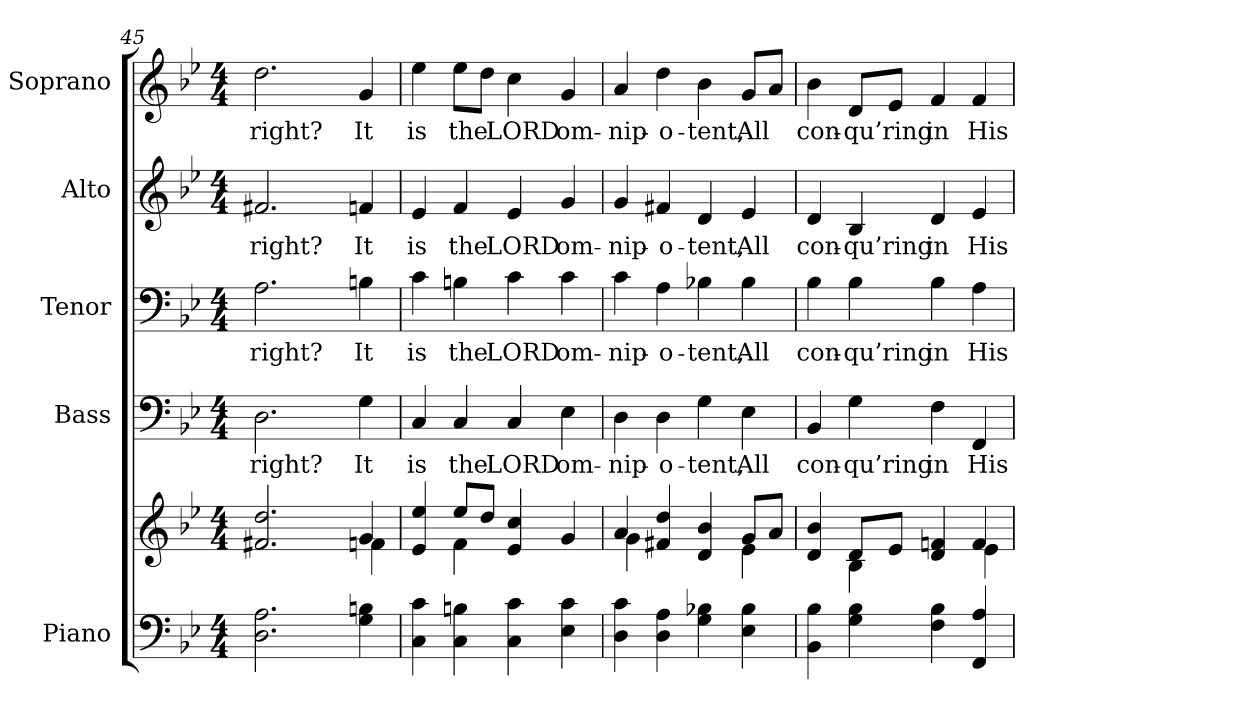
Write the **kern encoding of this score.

**kern	**kern	**kern	**text	**kern	**text	**kern	**text	**kern	**text
*part5	*part5	*part4	*part4	*part3	*part3	*part2	*part2	*part1	*part1
*staff6	*staff5	*staff4	*staff4	*staff3	*staff3	*staff2	*staff2	*staff1	*staff1
*I"Piano	*	*I"Bass	*	*I"Tenor	*	*I"Alto	*	*I"Soprano	*
*I'Pno.	*	*I'B.	*	*I'T.	*	*I'A.	*	*I'S.	*
!!LO:PB:g=z
*clefF4	*clefG2	*clefF4	*	*clefF4	*	*clefG2	*	*clefG2	*
*k[b-e-]	*k[b-e-]	*k[b-e-]	*	*k[b-e-]	*	*k[b-e-]	*	*k[b-e-]	*
*B-:	*B-:	*B-:	*	*B-:	*	*B-:	*	*B-:	*
*M4/4	*M4/4	*M4/4	*	*M4/4	*	*M4/4	*	*M4/4	*
=45	=45	=45	=45	=45	=45	=45	=45	=45	=45
*	*^	*	*	*	*	*	*	*	*
!	!	!	!	!LO:LY:b:color=#000000	!	!	!	!	!	!
!	!	!	!	!	!	!LO:LY:b:color=#000000	!	!	!	!
!	!	!	!	!	!	!	!	!LO:LY:b:color=#000000	!	!
!	!	!	!	!	!	!	!	!	!	!LO:LY:b:color=#000000
2.Di\ 2.Ai	2.f#Xi/ 2.ddi	2ryy	2.Di\	right?	2.Ai\	right?	2.f#Xi/	right?	2.ddi\	right?
.	.	4ryy	.	.	.	.	.	.	.	.
!	!	!	!	!LO:LY:b:color=#000000	!	!	!	!	!	!
!	!	!	!	!	!	!LO:LY:b:color=#000000	!	!	!	!
!	!	!	!	!	!	!	!	!LO:LY:b:color=#000000	!	!
!	!	!	!	!	!	!	!	!	!	!LO:LY:b:color=#000000
4Gi\ 4Bni	4gi/	4fni\	4Gi\	It	4Bni\	It	4fni/	It	4gi/	It
=46	=46	=46	=46	=46	=46	=46	=46	=46	=46	=46
!	!	!	!	!LO:LY:b:color=#000000	!	!	!	!	!	!
!	!	!	!	!	!	!LO:LY:b:color=#000000	!	!	!	!
!	!	!	!	!	!	!	!	!LO:LY:b:color=#000000	!	!
!	!	!	!	!	!	!	!	!	!	!LO:LY:b:color=#000000
4Ci\ 4ci	4e-i/ 4ee-i	4ryy	4Ci/	is	4ci\	is	4e-i/	is	4ee-i\	is
!	!	!	!	!LO:LY:b:color=#000000	!	!	!	!	!	!
!	!	!	!	!	!	!LO:LY:b:color=#000000	!	!	!	!
!	!	!	!	!	!	!	!	!LO:LY:b:color=#000000	!	!
!	!	!	!	!	!	!	!	!	!	!LO:LY:b:color=#000000
4Ci\ 4Bni	8ee-i/L	4fi\	4Ci/	the	4Bni\	the	4fi/	the	8ee-i\L	the
.	8ddi/J	.	.	.	.	.	.	.	8ddi\J	.
!	!	!	!	!LO:LY:b:color=#000000	!	!	!	!	!	!
!	!	!	!	!	!	!LO:LY:b:color=#000000	!	!	!	!
!	!	!	!	!	!	!	!	!LO:LY:b:color=#000000	!	!
!	!	!	!	!	!	!	!	!	!	!LO:LY:b:color=#000000
4Ci\ 4ci	4e-i/ 4cci	2ryy	4Ci/	LORD	4ci\	LORD	4e-i/	LORD	4cci\	LORD
!	!	!	!	!LO:LY:b:color=#000000	!	!	!	!	!	!
!	!	!	!	!	!	!LO:LY:b:color=#000000	!	!	!	!
!	!	!	!	!	!	!	!	!LO:LY:b:color=#000000	!	!
!	!	!	!	!	!	!	!	!	!	!LO:LY:b:color=#000000
4E-i\ 4ci	4gi/	.	4E-i\	om-	4ci\	om-	4gi/	om-	4gi/	om-
=47	=47	=47	=47	=47	=47	=47	=47	=47	=47	=47
!	!	!	!	!LO:LY:b:color=#000000	!	!	!	!	!	!
!	!	!	!	!	!	!LO:LY:b:color=#000000	!	!	!	!
!	!	!	!	!	!	!	!	!LO:LY:b:color=#000000	!	!
!	!	!	!	!	!	!	!	!	!	!LO:LY:b:color=#000000
4Di\ 4ci	4ai/	4gi\	4Di\	-nip-	4ci\	-nip-	4gi/	-nip-	4ai/	-nip-
!	!	!	!	!LO:LY:b:color=#000000	!	!	!	!	!	!
!	!	!	!	!	!	!LO:LY:b:color=#000000	!	!	!	!
!	!	!	!	!	!	!	!	!LO:LY:b:color=#000000	!	!
!	!	!	!	!	!	!	!	!	!	!LO:LY:b:color=#000000
4Di\ 4Ai	4f#Xi/ 4ddi	4ryy	4Di\	-o-	4Ai\	-o-	4f#Xi/	-o-	4ddi\	-o-
!	!	!	!	!LO:LY:b:color=#000000	!	!	!	!	!	!
!	!	!	!	!	!	!LO:LY:b:color=#000000	!	!	!	!
!	!	!	!	!	!	!	!	!LO:LY:b:color=#000000	!	!
!	!	!	!	!	!	!	!	!	!	!LO:LY:b:color=#000000
4Gi\ 4B-Xi	4di/ 4b-i	4ryy	4Gi\	-tent,	4B-Xi\	-tent,	4di/	-tent,	4b-i\	-tent,
!	!	!	!	!LO:LY:b:color=#000000	!	!	!	!	!	!
!	!	!	!	!	!	!LO:LY:b:color=#000000	!	!	!	!
!	!	!	!	!	!	!	!	!LO:LY:b:color=#000000	!	!
!	!	!	!	!	!	!	!	!	!	!LO:LY:b:color=#000000
4E-i\ 4B-i	8gi/L	4e-i\	4E-i\	All	4B-i\	All	4e-i/	All	8gi/L	All
.	8ai/J	.	.	.	.	.	.	.	8ai/J	.
!!LO:PB:g=z
=48	=48	=48	=48	=48	=48	=48	=48	=48	=48	=48
!	!	!	!	!LO:LY:b:color=#000000	!	!	!	!	!	!
!	!	!	!	!	!	!LO:LY:b:color=#000000	!	!	!	!
!	!	!	!	!	!	!	!	!LO:LY:b:color=#000000	!	!
!	!	!	!	!	!	!	!	!	!	!LO:LY:b:color=#000000
4BB-i\ 4B-i	4di/ 4b-i	4ryy	4BB-i/	con-	4B-i\	con-	4di/	con-	4b-i\	con-
!	!	!	!	!LO:LY:b:color=#000000	!	!	!	!	!	!
!	!	!	!	!	!	!LO:LY:b:color=#000000	!	!	!	!
!	!	!	!	!	!	!	!	!LO:LY:b:color=#000000	!	!
!	!	!	!	!	!	!	!	!	!	!LO:LY:b:color=#000000
4Gi\ 4B-i	8di/L	4B-i\	4Gi\	-qu’ring	4B-i\	-qu’ring	4B-i/	-qu’ring	8di/L	-qu’ring
.	8e-i/J	.	.	.	.	.	.	.	8e-i/J	.
!	!	!	!	!LO:LY:b:color=#000000	!	!	!	!	!	!
!	!	!	!	!	!	!LO:LY:b:color=#000000	!	!	!	!
!	!	!	!	!	!	!	!	!LO:LY:b:color=#000000	!	!
!	!	!	!	!	!	!	!	!	!	!LO:LY:b:color=#000000
4Fi\ 4B-i	4di/ 4fni	4ryy	4Fi\	in	4B-i\	in	4di/	in	4fi/	in
!	!	!	!	!LO:LY:b:color=#000000	!	!	!	!	!	!
!	!	!	!	!	!	!LO:LY:b:color=#000000	!	!	!	!
!	!	!	!	!	!	!	!	!LO:LY:b:color=#000000	!	!
!	!	!	!	!	!	!	!	!	!	!LO:LY:b:color=#000000
4FFi/ 4Ai	4fi/	4e-i\	4FFi/	His	4Ai\	His	4e-i/	His	4fi/	His
*	*v	*v	*	*	*	*	*	*	*	*
=	=	=	=	=	=	=	=	=	=
*-	*-	*-	*-	*-	*-	*-	*-	*-	*-
